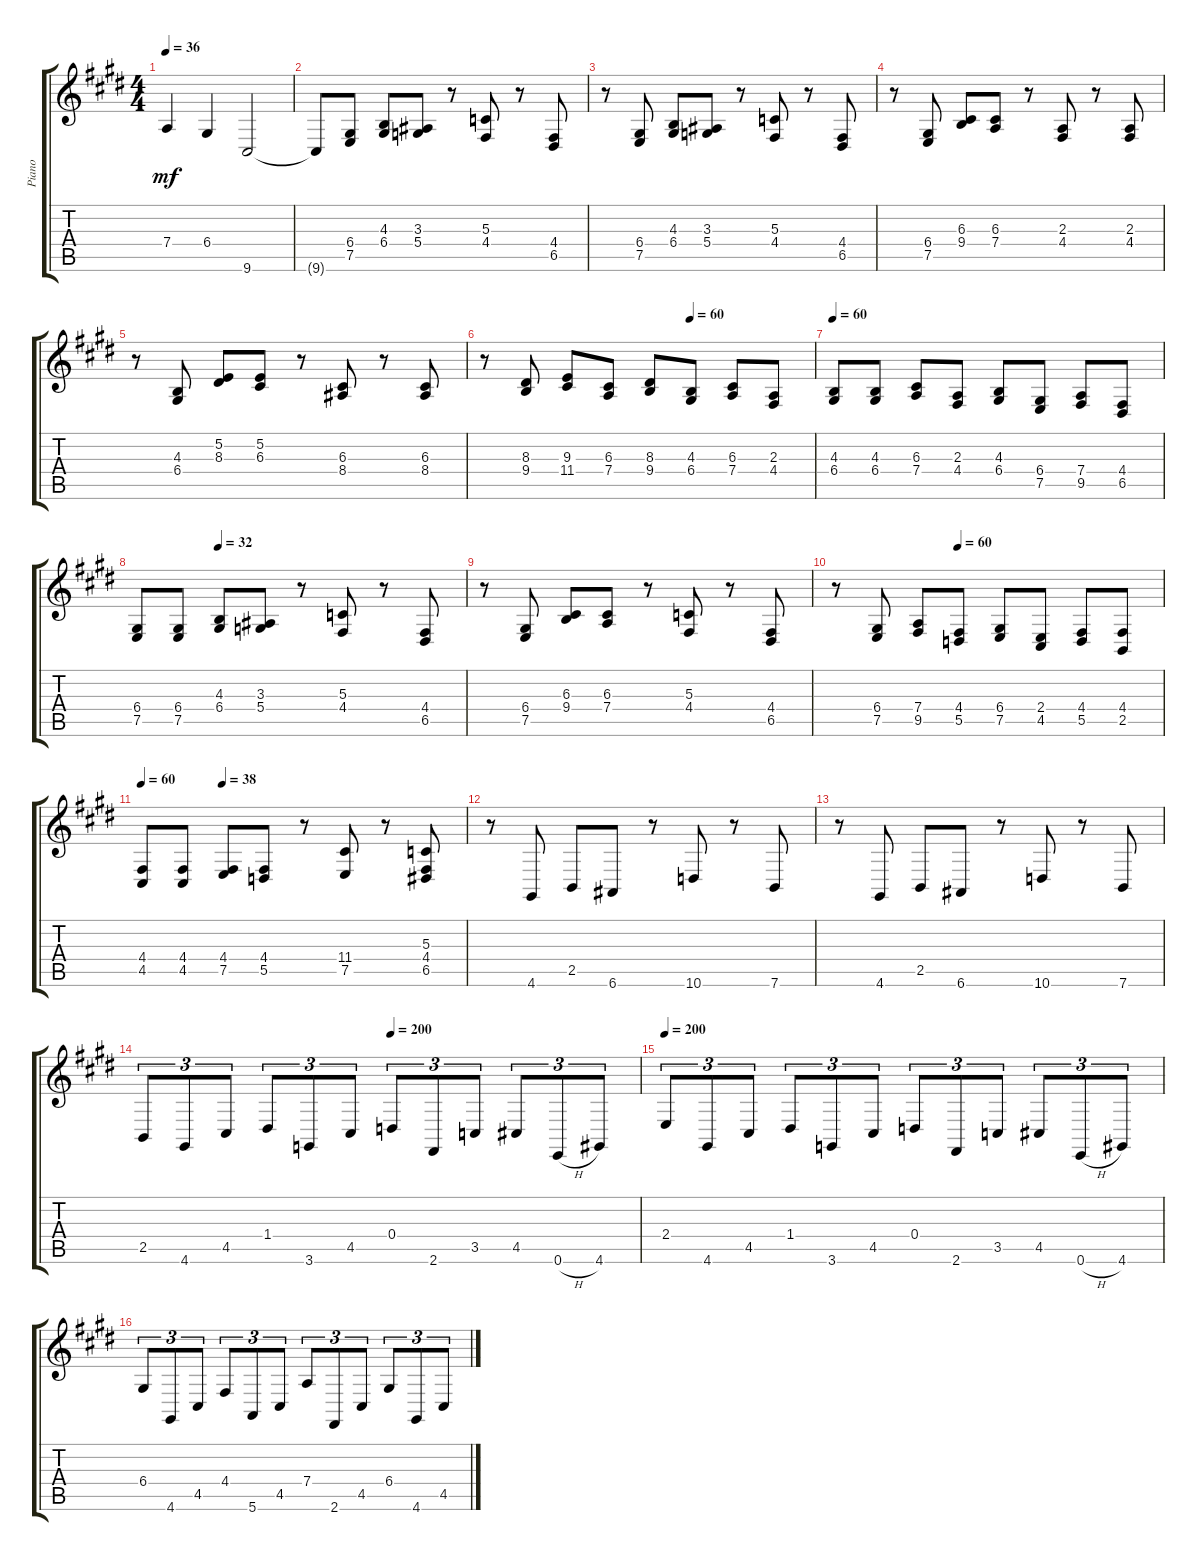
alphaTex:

\track ("Piano" "Piano") {instrument acousticgrandpiano}
\staff {score tabs}
\tuning (E4 B3 G3 D3 A2 E2) {hide}
\ts (4 4)
\tempo 36
\clef g2
\ks e
7.4.4{dy mf instrument acousticgrandpiano} 6.4.4 9.6.2 |
9.6{t}.8 (6.4 7.5).8 (4.3 6.4).8 (3.3 5.4).8 r.8 (5.3 4.4).8 r.8 (4.4 6.5).8 |
r.8 (6.4 7.5).8 (4.3 6.4).8 (3.3 5.4).8 r.8 (5.3 4.4).8 r.8 (4.4 6.5).8 |
r.8 (6.4 7.5).8 (6.3 9.4).8 (6.3 7.4).8 r.8 (2.3 4.4).8 r.8 (2.3 4.4).8 |
r.8 (4.3 6.4).8 (5.2 8.3).8 (5.2 6.3).8 r.8 (6.3 8.4).8 r.8 (6.3 8.4).8 |
\tempo (60 0.625)
r.8 (8.3 9.4).8 (9.3 11.4).8 (6.3 7.4).8 (8.3 9.4).8 (4.3 6.4).8 (6.3 7.4).8 (2.3 4.4).8 |
\tempo 60
(4.3 6.4).8 (4.3 6.4).8 (6.3 7.4).8 (2.3 4.4).8 (4.3 6.4).8 (6.4 7.5).8 (7.4 9.5).8 (4.4 6.5).8 |
\tempo (32 0.25)
(6.4 7.5).8 (6.4 7.5).8 (4.3 6.4).8 (3.3 5.4).8 r.8 (5.3 4.4).8 r.8 (4.4 6.5).8 |
r.8 (6.4 7.5).8 (6.3 9.4).8 (6.3 7.4).8 r.8 (5.3 4.4).8 r.8 (4.4 6.5).8 |
\tempo (60 0.375)
r.8 (6.4 7.5).8 (7.4 9.5).8 (4.4 5.5).8 (6.4 7.5).8 (2.4 4.5).8 (4.4 5.5).8 (4.4 2.5).8 |
\tempo (38 0.25)
\tempo 60
(4.4 4.5).8 (4.4 4.5).8 (4.4 7.5).8 (4.4 5.5).8 r.8 (11.4 7.5).8 r.8 (5.3 4.4 6.5).8 |
r.8 4.6.8 2.5.8 6.6.8 r.8 10.6.8 r.8 7.6.8 |
r.8 4.6.8 2.5.8 6.6.8 r.8 10.6.8 r.8 7.6.8 |
\tempo (200 0.5)
2.5.8{tu (3 2)} 4.6.8{tu (3 2)} 4.5.8{tu (3 2)} 1.4.8{tu (3 2)} 3.6.8{tu (3 2)} 4.5.8{tu (3 2)} 0.4.8{tu (3 2)} 2.6.8{tu (3 2)} 3.5.8{tu (3 2)} 4.5.8{tu (3 2)} 0.6{h}.8{tu (3 2)} 4.6.8{tu (3 2)} |
\tempo 200
2.4.8{tu (3 2)} 4.6.8{tu (3 2)} 4.5.8{tu (3 2)} 1.4.8{tu (3 2)} 3.6.8{tu (3 2)} 4.5.8{tu (3 2)} 0.4.8{tu (3 2)} 2.6.8{tu (3 2)} 3.5.8{tu (3 2)} 4.5.8{tu (3 2)} 0.6{h}.8{tu (3 2)} 4.6.8{tu (3 2)} |
6.4.8{tu (3 2)} 4.6.8{tu (3 2)} 4.5.8{tu (3 2)} 4.4.8{tu (3 2)} 5.6.8{tu (3 2)} 4.5.8{tu (3 2)} 7.4.8{tu (3 2)} 2.6.8{tu (3 2)} 4.5.8{tu (3 2)} 6.4.8{tu (3 2)} 4.6.8{tu (3 2)} 4.5.8{tu (3 2)}
